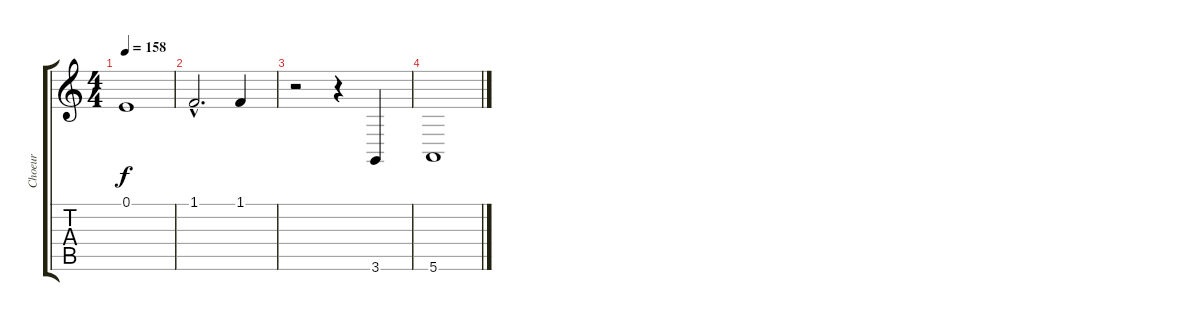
\track ("Choeur" "Choeur") {instrument lead2sawtooth}
\staff {score tabs}
\tuning (E4 B3 G3 D3 A2 E2) {hide}
\ts (4 4)
\tempo 158
\clef g2
\ks c
0.1.1{dy f} |
1.1{hac}.2{d} 1.1.4 |
r.2 r.4 3.6.4 |
5.6.1
